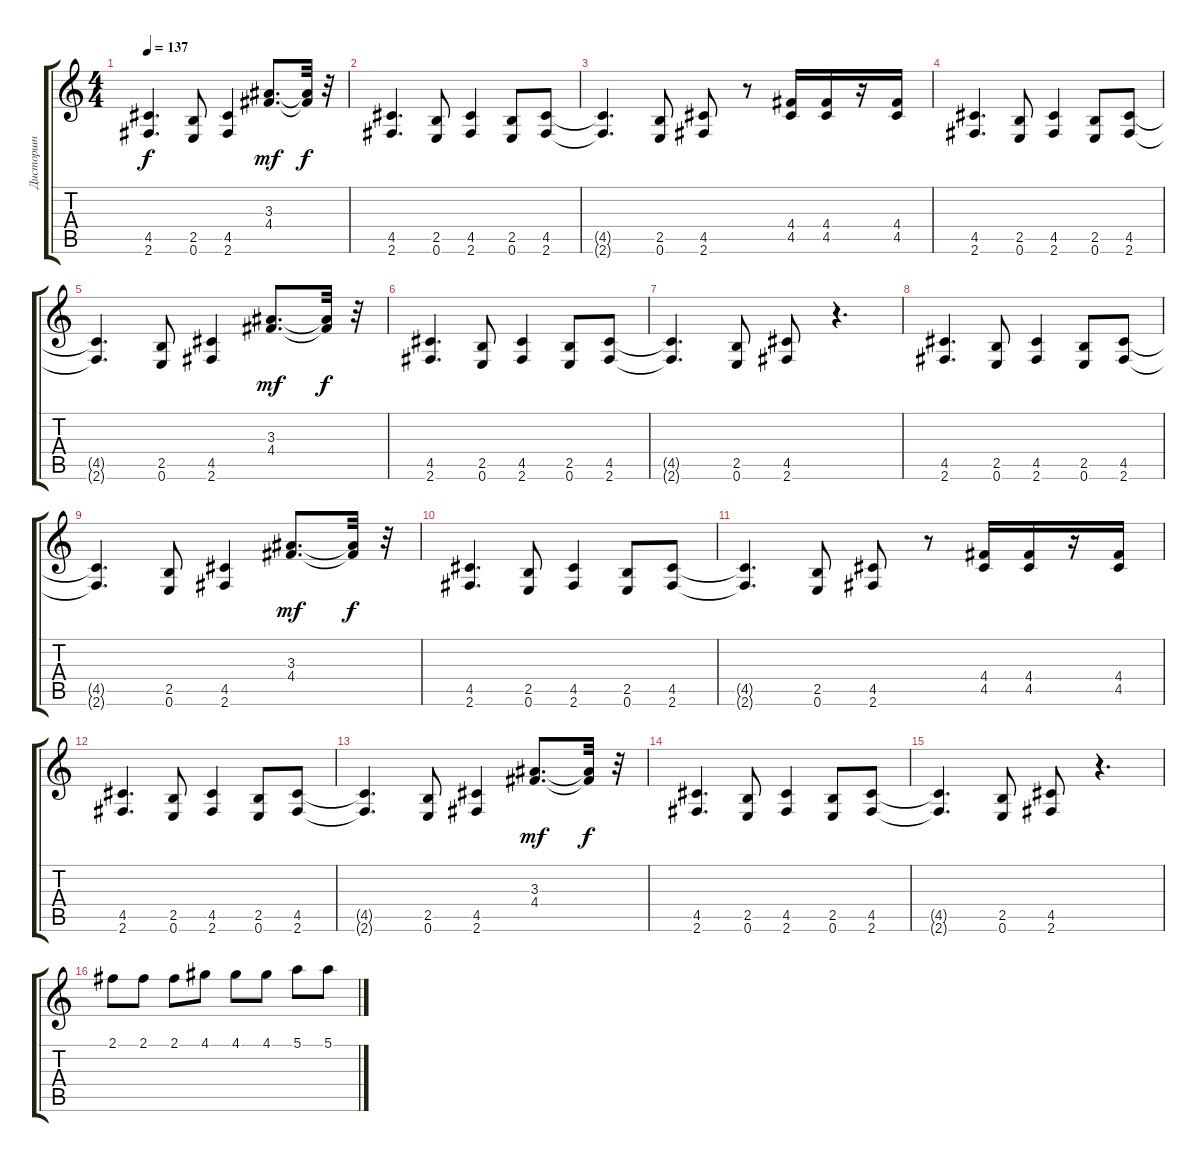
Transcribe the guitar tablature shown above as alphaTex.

\track ("Дисторшн" "Дисторшн") {instrument distortionguitar}
\staff {score tabs}
\tuning (E4 B3 G3 D3 A2 E2) {hide}
\ts (4 4)
\tempo 137
\clef g2
\ks c
(4.5{t} 2.6{t}).4{d dy f} (2.5 0.6).8 (4.5 2.6).4 (3.3 4.4).8{d dy mf} (3.3{t} 4.4{t}).32{dy f} r.32 |
(4.5 2.6).4{d} (2.5 0.6).8 (4.5 2.6).4 (2.5 0.6).8 (4.5 2.6).8 |
(4.5{t} 2.6{t}).4{d} (2.5 0.6).8 (4.5 2.6).8 r.8 (4.4 4.5).16 (4.4 4.5).16 r.16 (4.4 4.5).16 |
(4.5 2.6).4{d} (2.5 0.6).8 (4.5 2.6).4 (2.5 0.6).8 (4.5 2.6).8 |
(4.5{t} 2.6{t}).4{d} (2.5 0.6).8 (4.5 2.6).4 (3.3 4.4).8{d dy mf} (3.3{t} 4.4{t}).32{dy f} r.32 |
(4.5 2.6).4{d} (2.5 0.6).8 (4.5 2.6).4 (2.5 0.6).8 (4.5 2.6).8 |
(4.5{t} 2.6{t}).4{d} (2.5 0.6).8 (4.5 2.6).8 r.4{d} |
(4.5 2.6).4{d} (2.5 0.6).8 (4.5 2.6).4 (2.5 0.6).8 (4.5 2.6).8 |
(4.5{t} 2.6{t}).4{d} (2.5 0.6).8 (4.5 2.6).4 (3.3 4.4).8{d dy mf} (3.3{t} 4.4{t}).32{dy f} r.32 |
(4.5 2.6).4{d} (2.5 0.6).8 (4.5 2.6).4 (2.5 0.6).8 (4.5 2.6).8 |
(4.5{t} 2.6{t}).4{d} (2.5 0.6).8 (4.5 2.6).8 r.8 (4.4 4.5).16 (4.4 4.5).16 r.16 (4.4 4.5).16 |
(4.5 2.6).4{d} (2.5 0.6).8 (4.5 2.6).4 (2.5 0.6).8 (4.5 2.6).8 |
(4.5{t} 2.6{t}).4{d} (2.5 0.6).8 (4.5 2.6).4 (3.3 4.4).8{d dy mf} (3.3{t} 4.4{t}).32{dy f} r.32 |
(4.5 2.6).4{d} (2.5 0.6).8 (4.5 2.6).4 (2.5 0.6).8 (4.5 2.6).8 |
(4.5{t} 2.6{t}).4{d} (2.5 0.6).8 (4.5 2.6).8 r.4{d} |
2.1.8 2.1.8 2.1.8 4.1.8 4.1.8 4.1.8 5.1.8 5.1.8
